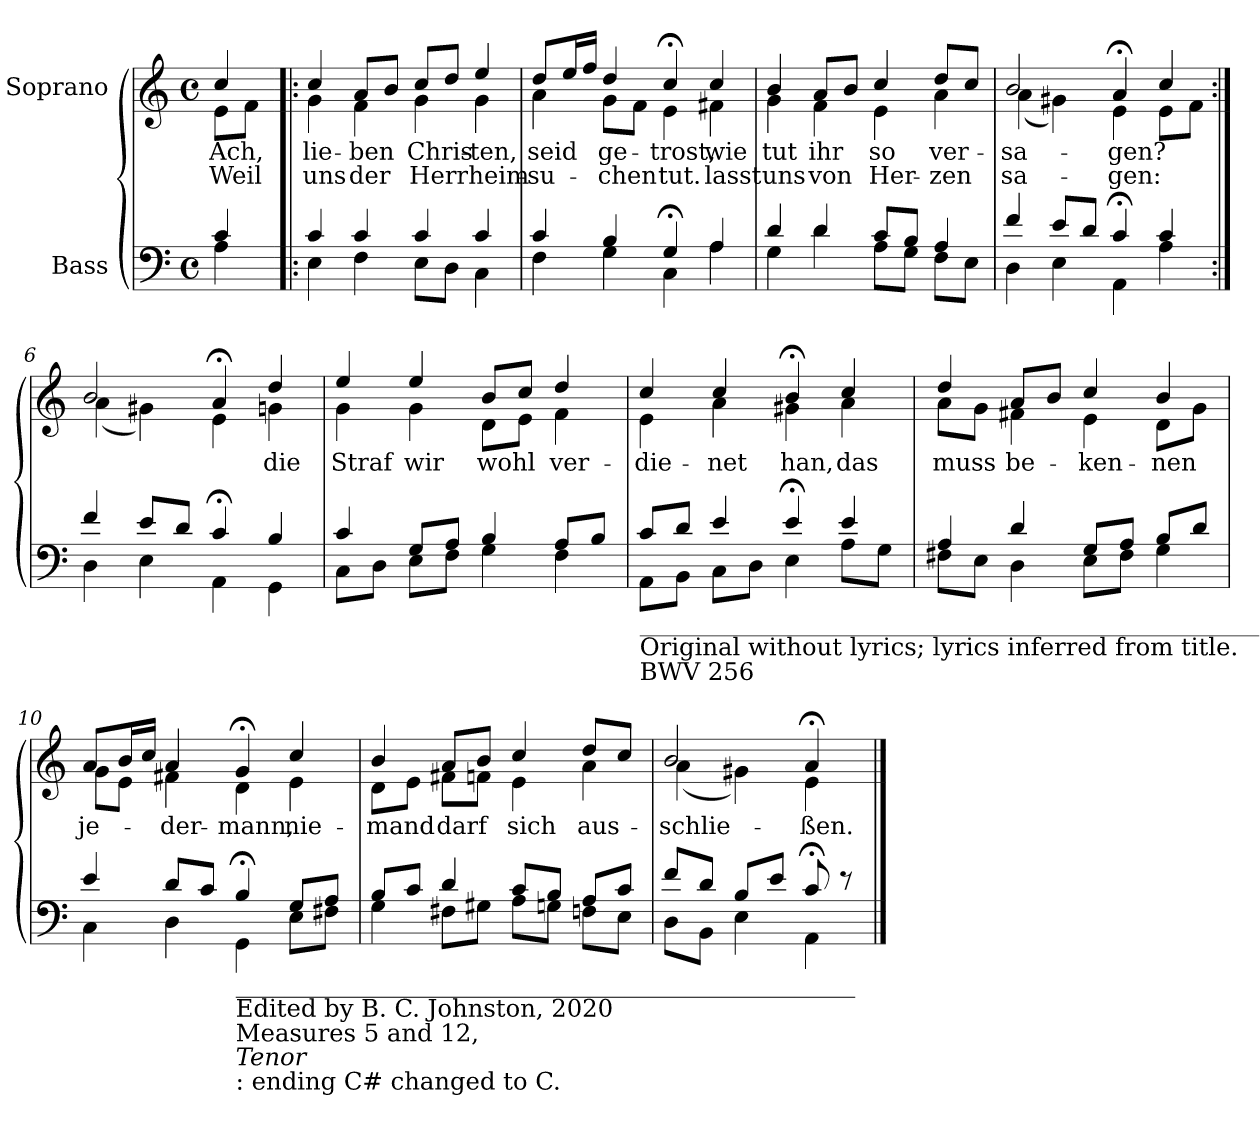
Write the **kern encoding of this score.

**kern	**kern	**text	**text
*part2	*part1	*part1	*part1
*staff2	*staff1	*staff1	*staff1
*I"Bass	*I"Soprano	*	*
*clefF4	*clefG2	*	*
*k[]	*k[]	*	*
*M4/4	*M4/4	*	*
*met(c)	*met(c)	*	*
*MM60	*MM60	*	*
=1	=1	=1	=1
*^	*	*	*
!	!	!	!LO:LY:b	!LO:LY:b
*	*	*^	*	*
4c/	4A\	4cc/	8e\L	Ach,	Weil
.	.	.	8f\J	.	.
=2!|:	=2!|:	=2!|:	=2!|:	=2!|:	=2!|:
!	!	!	!	!LO:LY:b	!LO:LY:b
4c/	4E\	4cc/	4g\	lie-	uns
!	!	!	!	!LO:LY:b	!LO:LY:b
4c/	4F\	8a/L	4f\	-ben	der
.	.	8b/J	.	.	.
!	!	!	!	!LO:LY:b	!LO:LY:b
4c/	8E\L	8cc/L	4g\	Chris-	Herr
.	8D\J	8dd/J	.	.	.
!	!	!	!	!LO:LY:b	!LO:LY:b
4c/	4C\	4ee/	4g\	-ten,	heim-
=3	=3	=3	=3	=3	=3
!	!	!	!	!LO:LY:b	!LO:LY:b
4c/	4F\	8dd/L	4a\	seid	-su-
.	.	16ee/L	.	.	.
.	.	16ff/JJ	.	.	.
!	!	!	!	!LO:LY:b	!LO:LY:b
4B/	4G\	4dd/	8g\L	ge-	-chen
.	.	.	8f\J	.	.
!	!	!	!	!LO:LY:b	!LO:LY:b
4G;</	4C\	4cc;</	4e\	-trost,	tut.
!	!	!	!	!LO:LY:b	!LO:LY:b
4A/	4A\	4cc/	4f#X\	wie	lasst
=4	=4	=4	=4	=4	=4
!	!	!	!	!LO:LY:b	!LO:LY:b
4d/	4G\	4b/	4g\	tut	uns
!	!	!	!	!LO:LY:b	!LO:LY:b
4d/	4d\	8a/L	4f\	ihr	von
.	.	8b/J	.	.	.
!	!	!	!	!LO:LY:b	!LO:LY:b
8c/L	8A\L	4cc/	4e\	so	Her-
8B/J	8G\J	.	.	.	.
!	!	!	!	!LO:LY:b	!LO:LY:b
4A/	8F\L	8dd/L	4a\	ver-	-zen
.	8E\J	8cc/J	.	.	.
=5	=5	=5	=5	=5	=5
!	!	!	!	!LO:LY:b	!LO:LY:b
4f/	4D\	2b/	(<4a\	-sa-	sa-
8e/L	4E\	.	4g#X\)	.	.
8d/J	.	.	.	.	.
!	!	!	!	!LO:LY:b	!LO:LY:b
4c;</	4AA\	4a;</	4e\	-gen?	-gen:
4c/	4A\	4cc/	8e\L	.	.
.	.	.	8f\J	.	.
=6:|!	=6:|!	=6:|!	=6:|!	=6:|!	=6:|!
4f/	4D\	2b/	(<4a\	.	.
8e/L	4E\	.	4g#X\)	.	.
8d/J	.	.	.	.	.
4c;</	4AA\	4a;</	4e\	.	.
!	!	!	!	!LO:LY:b	!
4B/	4GG\	4dd/	4gn\	die	.
=7	=7	=7	=7	=7	=7
!	!	!	!	!LO:LY:b	!
4c/	8C\L	4ee/	4g\	Straf	.
.	8D\J	.	.	.	.
!	!	!	!	!LO:LY:b	!
8G/L	8E\L	4ee/	4g\	wir	.
8A/J	8F\J	.	.	.	.
!	!	!	!	!LO:LY:b	!
4B/	4G\	8b/L	8d\L	wohl	.
.	.	8cc/J	8e\J	.	.
!	!	!	!	!LO:LY:b	!
8A/L	4F\	4dd/	4f\	ver-	.
8B/J	.	.	.	.	.
!!LO:LB:g=z	!!
=8	=8	=8	=8	=8	=8
!LO:TX:b:t=___________________________________________________	!	!	!	!	!
!LO:TX:b:t=Original without lyrics; lyrics inferred from title.	!	!	!	!	!
!LO:TX:b:t=BWV 256	!	!	!	!	!
!	!	!	!	!LO:LY:b	!
8c/L	8AA\L	4cc/	4e\	-die-	.
8d/J	8BB\J	.	.	.	.
!	!	!	!	!LO:LY:b	!
4e/	8C\L	4cc/	4a\	-net	.
.	8D\J	.	.	.	.
!	!	!	!	!LO:LY:b	!
4e;</	4E\	4b;</	4g#X\	han,	.
!	!	!	!	!LO:LY:b	!
4e/	8A\L	4cc/	4a\	das	.
.	8G\J	.	.	.	.
=9	=9	=9	=9	=9	=9
!	!	!	!	!LO:LY:b	!
4A/	8F#X\L	4dd/	8a\L	muss	.
.	8E\J	.	8g\J	.	.
!	!	!	!	!LO:LY:b	!
4d/	4D\	8a/L	4f#X\	be-	.
.	.	8b/J	.	.	.
!	!	!	!	!LO:LY:b	!
8G/L	8E\L	4cc/	4e\	-ken-	.
8A/J	8F#\J	.	.	.	.
!	!	!	!	!LO:LY:b	!
8B/L	4G\	4b/	8d\L	-nen	.
8d/J	.	.	8g\J	.	.
=10	=10	=10	=10	=10	=10
!	!	!	!	!LO:LY:b	!
4e/	4C\	8a/L	8g\L	je-	.
.	.	16b/L	8e\J	.	.
.	.	16cc/JJ	.	.	.
!	!	!	!	!LO:LY:b	!
8d/L	4D\	4a/	4f#X\	-der-	.
8c/J	.	.	.	.	.
!LO:TX:b:t=___________________________________________________	!	!	!	!	!
!LO:TX:b:t=Edited by B. C. Johnston, 2020	!	!	!	!	!
!LO:TX:b:t=Measures 5 and 12,	!	!	!	!	!
!LO:TX:b:i:t=Tenor	!	!	!	!	!
!LO:TX:b:t=&colon; ending C# changed to C.	!	!	!	!	!
!	!	!	!	!LO:LY:b	!
4B;</	4GG\	4g;</	4d\	-mann,	.
!	!	!	!	!LO:LY:b	!
8G/L	8E\L	4cc/	4e\	nie-	.
8A/J	8F#X\J	.	.	.	.
=11	=11	=11	=11	=11	=11
!	!	!	!	!LO:LY:b	!
8B/L	4G\	4b/	8d\L	-mand	.
8c/J	.	.	8e\J	.	.
!	!	!	!	!LO:LY:b	!
4d/	8F#X\L	8a/L	8f#X\L	darf	.
.	8G#X\J	8b/J	8fn\J	.	.
!	!	!	!	!LO:LY:b	!
8c/L	8A\L	4cc/	4e\	sich	.
8B/J	8Gn\J	.	.	.	.
!	!	!	!	!LO:LY:b	!
8A/L	8Fn\L	8dd/L	4a\	aus-	.
8c/J	8E\J	8cc/J	.	.	.
=12	=12	=12	=12	=12	=12
!	!	!	!	!LO:LY:b	!
8f/L	8D\L	2b/	(<4a\	-schlie-	.
8d/J	8BB\J	.	.	.	.
8B/L	4E\	.	4g#X\)	.	.
8e/J	.	.	.	.	.
!	!	!	!	!LO:LY:b	!
8c;</	4AA\	4a;</	4e\	-ßen.	.
8r	.	.	.	.	.
*v	*v	*	*	*	*
*	*v	*v	*	*
==	==	==	==
*-	*-	*-	*-
